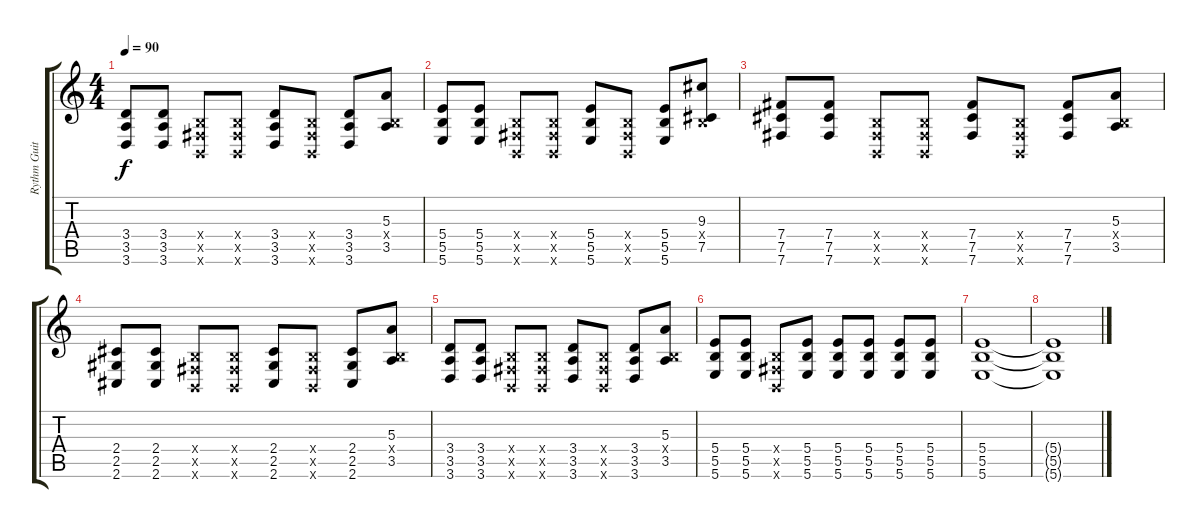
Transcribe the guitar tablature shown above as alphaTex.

\track ("Rythm Guitar" "Rythm Guit") {instrument distortionguitar}
\staff {score tabs}
\tuning (Db4 Ab3 E3 B2 Gb2 B1) {hide}
\ts (4 4)
\tempo 90
\clef g2
\ks c
(3.4 3.5 3.6).8{dy f} (3.4 3.5 3.6).8 (0.4{x} 0.5{x} 0.6{x}).8 (0.4{x} 0.5{x} 0.6{x}).8 (3.4 3.5 3.6).8 (0.4{x} 0.5{x} 0.6{x}).8 (3.4 3.5 3.6).8 (5.3 0.4{x} 3.5).8 |
(5.4 5.5 5.6).8 (5.4 5.5 5.6).8 (0.4{x} 0.5{x} 0.6{x}).8 (0.4{x} 0.5{x} 0.6{x}).8 (5.4 5.5 5.6).8 (0.4{x} 0.5{x} 0.6{x}).8 (5.4 5.5 5.6).8 (9.3 0.4{x} 7.5).8 |
(7.4 7.5 7.6).8{volume 11} (7.4 7.5 7.6).8 (0.4{x} 0.5{x} 0.6{x}).8 (0.4{x} 0.5{x} 0.6{x}).8 (7.4 7.5 7.6).8 (0.4{x} 0.5{x} 0.6{x}).8 (7.4 7.5 7.6).8 (5.3 0.4{x} 3.5).8 |
(2.4 2.5 2.6).8 (2.4 2.5 2.6).8 (0.4{x} 0.5{x} 0.6{x}).8 (0.4{x} 0.5{x} 0.6{x}).8 (2.4 2.5 2.6).8 (0.4{x} 0.5{x} 0.6{x}).8 (2.4 2.5 2.6).8 (5.3 0.4{x} 3.5).8 |
(3.4 3.5 3.6).8 (3.4 3.5 3.6).8 (0.4{x} 0.5{x} 0.6{x}).8 (0.4{x} 0.5{x} 0.6{x}).8 (3.4 3.5 3.6).8 (0.4{x} 0.5{x} 0.6{x}).8 (3.4 3.5 3.6).8 (5.3 0.4{x} 3.5).8 |
(5.4 5.5 5.6).8 (5.4 5.5 5.6).8 (0.4{x} 0.5{x} 0.6{x}).8 (5.4 5.5 5.6).8 (5.4 5.5 5.6).8 (5.4 5.5 5.6).8 (5.4 5.5 5.6).8 (5.4 5.5 5.6).8 |
(5.4 5.5 5.6).1 |
(5.4{t} 5.5{t} 5.6{t}).1
